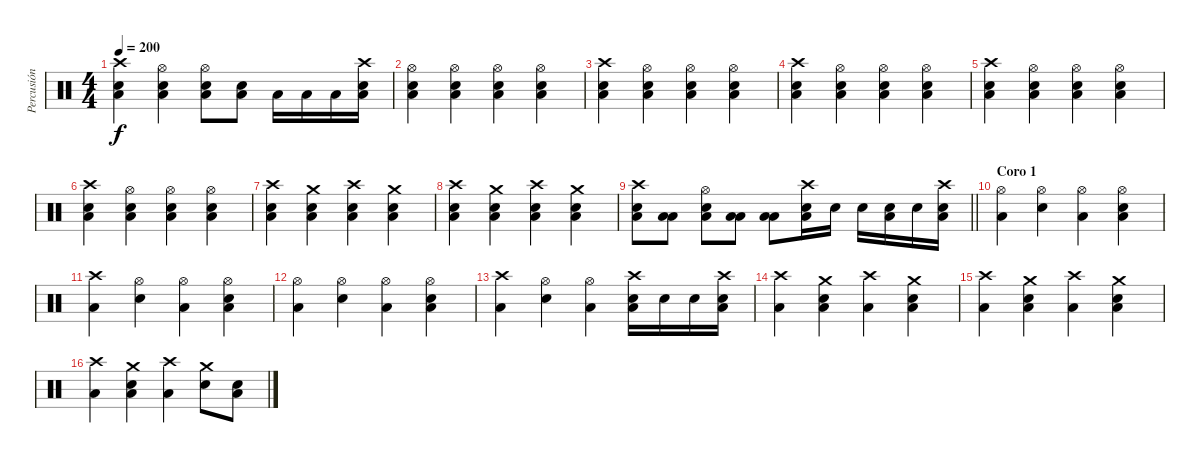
\track ("Percusión" "Percusión") {instrument percussion}
\staff {score}
\articulation defaults
\ts (4 4)
\tempo 200
\clef neutral
\ks c
("Low Floor Tom (hit)" "Electric Snare (hit)" "Crash high (hit)").4{dy f} ("Low Floor Tom (hit)" "Electric Snare (hit)" "Hi-Hat (open)").4 ("Low Floor Tom (hit)" "Electric Snare (hit)" "Hi-Hat (open)").8 ("Low Floor Tom (hit)" "Electric Snare (hit)").8 "Low Tom (hit)".16 "Low Tom (hit)".16 "Low Tom (hit)".16 ("Low Floor Tom (hit)" "Electric Snare (hit)" "Crash high (hit)").16 |
("Low Floor Tom (hit)" "Electric Snare (hit)" "Hi-Hat (open)").4 ("Low Floor Tom (hit)" "Electric Snare (hit)" "Hi-Hat (open)").4 ("Low Floor Tom (hit)" "Electric Snare (hit)" "Hi-Hat (open)").4 ("Low Floor Tom (hit)" "Electric Snare (hit)" "Hi-Hat (open)").4 |
("Low Floor Tom (hit)" "Electric Snare (hit)" "Crash high (hit)").4 ("Low Floor Tom (hit)" "Electric Snare (hit)" "Hi-Hat (open)").4 ("Low Floor Tom (hit)" "Electric Snare (hit)" "Hi-Hat (open)").4 ("Low Floor Tom (hit)" "Electric Snare (hit)" "Hi-Hat (open)").4 |
("Low Floor Tom (hit)" "Electric Snare (hit)" "Crash high (hit)").4 ("Low Floor Tom (hit)" "Electric Snare (hit)" "Hi-Hat (open)").4 ("Low Floor Tom (hit)" "Electric Snare (hit)" "Hi-Hat (open)").4 ("Low Floor Tom (hit)" "Electric Snare (hit)" "Hi-Hat (open)").4 |
("Low Floor Tom (hit)" "Electric Snare (hit)" "Crash high (hit)").4 ("Low Floor Tom (hit)" "Electric Snare (hit)" "Hi-Hat (open)").4 ("Low Floor Tom (hit)" "Electric Snare (hit)" "Hi-Hat (open)").4 ("Low Floor Tom (hit)" "Electric Snare (hit)" "Hi-Hat (open)").4 |
("Low Floor Tom (hit)" "Electric Snare (hit)" "Crash high (hit)").4 ("Low Floor Tom (hit)" "Electric Snare (hit)" "Hi-Hat (open)").4 ("Low Floor Tom (hit)" "Electric Snare (hit)" "Hi-Hat (open)").4 ("Low Floor Tom (hit)" "Electric Snare (hit)" "Hi-Hat (open)").4 |
("Low Floor Tom (hit)" "Electric Snare (hit)" "Crash high (hit)").4 ("Low Floor Tom (hit)" "Electric Snare (hit)" "Crash medium (hit)").4 ("Low Floor Tom (hit)" "Electric Snare (hit)" "Crash high (hit)").4 ("Low Floor Tom (hit)" "Electric Snare (hit)" "Crash medium (hit)").4 |
("Low Floor Tom (hit)" "Electric Snare (hit)" "Crash high (hit)").4 ("Low Floor Tom (hit)" "Electric Snare (hit)" "Crash medium (hit)").4 ("Low Floor Tom (hit)" "Electric Snare (hit)" "Crash high (hit)").4 ("Low Floor Tom (hit)" "Electric Snare (hit)" "Crash medium (hit)").4 |
\barLineRight lightlight
("Low Floor Tom (hit)" "Electric Snare (hit)" "Crash high (hit)").8 ("Low Floor Tom (hit)" "Low Tom (hit)").8 ("Low Floor Tom (hit)" "Electric Snare (hit)" "Hi-Hat (open)").8 ("Low Floor Tom (hit)" "Low Tom (hit)").8 ("Low Floor Tom (hit)" "Low Tom (hit)").8 ("Low Floor Tom (hit)" "Electric Snare (hit)" "Crash high (hit)").16 "Electric Snare (hit)".16 "Electric Snare (hit)".16 ("Low Floor Tom (hit)" "Electric Snare (hit)").16 "Electric Snare (hit)".16 ("Low Floor Tom (hit)" "Electric Snare (hit)" "Crash high (hit)").16 |
\section ("" "Coro 1")
("Low Floor Tom (hit)" "Hi-Hat (open)").4 ("Electric Snare (hit)" "Hi-Hat (open)").4 ("Low Floor Tom (hit)" "Hi-Hat (open)").4 ("Low Floor Tom (hit)" "Electric Snare (hit)" "Hi-Hat (open)").4 |
("Low Floor Tom (hit)" "Crash high (hit)").4 ("Electric Snare (hit)" "Hi-Hat (open)").4 ("Low Floor Tom (hit)" "Hi-Hat (open)").4 ("Low Floor Tom (hit)" "Electric Snare (hit)" "Hi-Hat (open)").4 |
("Low Floor Tom (hit)" "Hi-Hat (open)").4 ("Electric Snare (hit)" "Hi-Hat (open)").4 ("Low Floor Tom (hit)" "Hi-Hat (open)").4 ("Low Floor Tom (hit)" "Electric Snare (hit)" "Hi-Hat (open)").4 |
("Low Floor Tom (hit)" "Crash high (hit)").4 ("Electric Snare (hit)" "Hi-Hat (open)").4 ("Low Floor Tom (hit)" "Hi-Hat (open)").4 ("Low Floor Tom (hit)" "Electric Snare (hit)" "Crash high (hit)").16 "Electric Snare (hit)".16 "Electric Snare (hit)".16 ("Low Floor Tom (hit)" "Electric Snare (hit)" "Crash high (hit)").16 |
("Low Floor Tom (hit)" "Crash high (hit)").4 ("Low Floor Tom (hit)" "Electric Snare (hit)" "Crash medium (hit)").4 ("Low Floor Tom (hit)" "Crash high (hit)").4 ("Low Floor Tom (hit)" "Electric Snare (hit)" "Crash medium (hit)").4 |
("Low Floor Tom (hit)" "Crash high (hit)").4 ("Low Floor Tom (hit)" "Electric Snare (hit)" "Crash medium (hit)").4 ("Low Floor Tom (hit)" "Crash high (hit)").4 ("Low Floor Tom (hit)" "Electric Snare (hit)" "Crash medium (hit)").4 |
("Low Floor Tom (hit)" "Crash high (hit)").4 ("Low Floor Tom (hit)" "Electric Snare (hit)" "Crash medium (hit)").4 ("Low Floor Tom (hit)" "Crash high (hit)").4 ("Electric Snare (hit)" "Crash medium (hit)").8 ("Low Floor Tom (hit)" "Electric Snare (hit)").8
